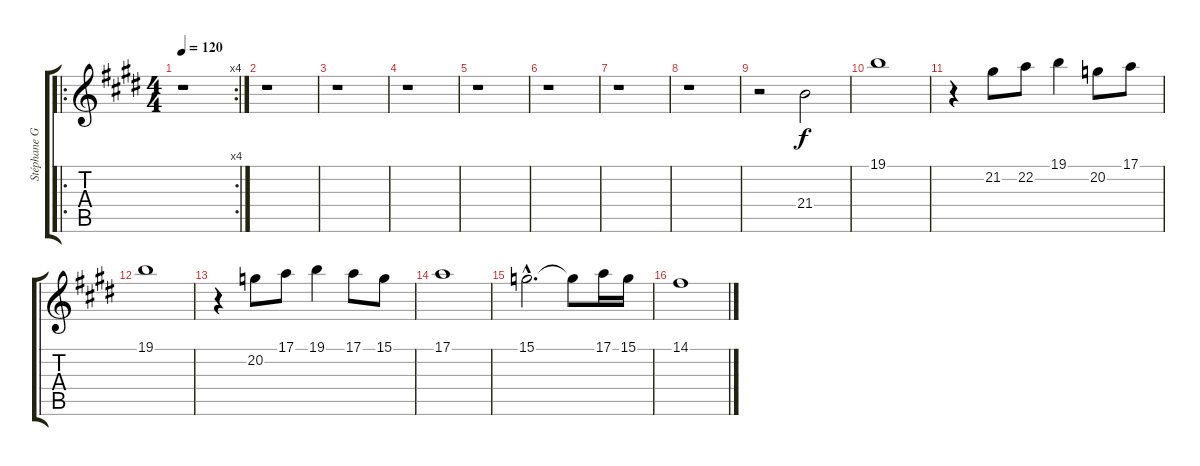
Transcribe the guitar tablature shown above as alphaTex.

\track ("Stéphane Grapelli" "Stéphane G") {instrument stringensemble1}
\staff {score tabs}
\tuning (E4 B3 G3 D3 A2 E2) {hide}
\ro
\rc 4
\ts (4 4)
\tempo 120
\clef g2
\ks e
r.1{dy f instrument stringensemble1} |
r.1 |
r.1 |
r.1 |
r.1 |
r.1 |
r.1 |
r.1 |
r.2 21.4.2 |
19.1.1 |
r.4 21.2.8 22.2.8 19.1.4 20.2.8 17.1.8 |
19.1.1 |
r.4 20.2.8 17.1.8 19.1.4 17.1.8 15.1.8 |
17.1.1 |
15.1{hac}.2{d} 15.1{t}.8 17.1.16 15.1.16 |
14.1.1
